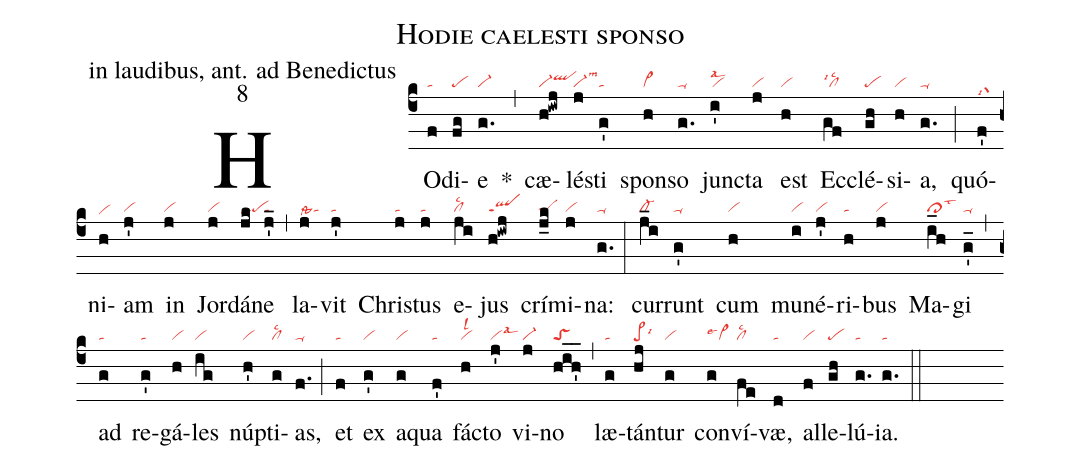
name: Hodie caelesti sponso;
office-part: in laudibus, ant. ad Benedictus;
mode: 8;
nabc-lines: 1;
%%
(c4) HO(f|ta)di(fg|pe)e(g.|vi-) *(,)
cæ(h!iwj|vi-qlhi)lé(j|vi-lsm3)sti(g'|ta) spon(h|vi>)so(g.|ta-) jun(i'|vilsal2)cta(j|vi) est(h|vi) Ec(gf|cllsc2lsi1)clé(gh|pe)si(h|vi)a,(g.|ta-) (;)
quó(f'|grhelsi7)ni(h|vihe)am(j'|vi) in(j|vi) Jor(j|vi)dá(jk|pelse7)ne(j'_|ta) (,)
la(j|talssta4)vit(j'|ta) Chri(j|ta)stus(j|ta) e(ji|cllsc2)jus(h!iwj|qlppt1) crí(j_k|peS)mi(j|vi)na:(g.|ta-) (:)
cur(j_i|cl-)runt(g'|ta-) cum(h|vi) mu(i|vi)né(j'|vi)ri(h|ta)bus(j|vi) Ma(i_h|cl>lst3)gi(g'_|ta-) (,)
ad(g|ta) re(g'|ta)gá(h|vi)les(ig|vi) nú(h'|vi)pti(g|cllsc2)as,(f.|ta-) (;)
et(f|ta) ex(g'|vi) a(g|vi)qua(f'|ta) fá(h|vilsl2)cto(j'|vilsal3) vi(j|vi-)no(hih'__|toS) (,)
læ(g|ta)tán(hj|pe>lsi6)tur(g|vi) con(g|vi>lse4)ví(fe|cllsc2)væ,(d|ta) al(f|vi)le(gh|pe)lú(g.|ta)ia.(g.|ta) (::)
